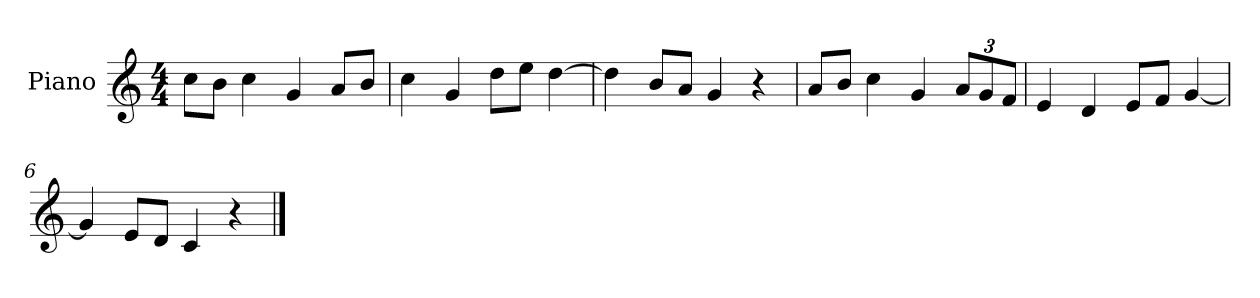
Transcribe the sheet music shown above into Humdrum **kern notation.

**kern
*part1
*staff1
*I"Piano
*I'P-no
*clefG2
*k[]
*M4/4
*MM90
=1
8cc\L
8b\J
4cc\
4g/
8a/L
8b/J
=2
4cc\
4g/
8dd\L
8ee\J
[4dd\
=3
4dd\]
8b/L
8a/J
4g/
4r
=4
8a/L
8b/J
4cc\
4g/
*Xbrackettup
12a/L
12g/
12f/J
=5
4e/
4d/
8e/L
8f/J
[4g/
=6
4g/]
8e/L
8d/J
4c/
4r
==
*-
